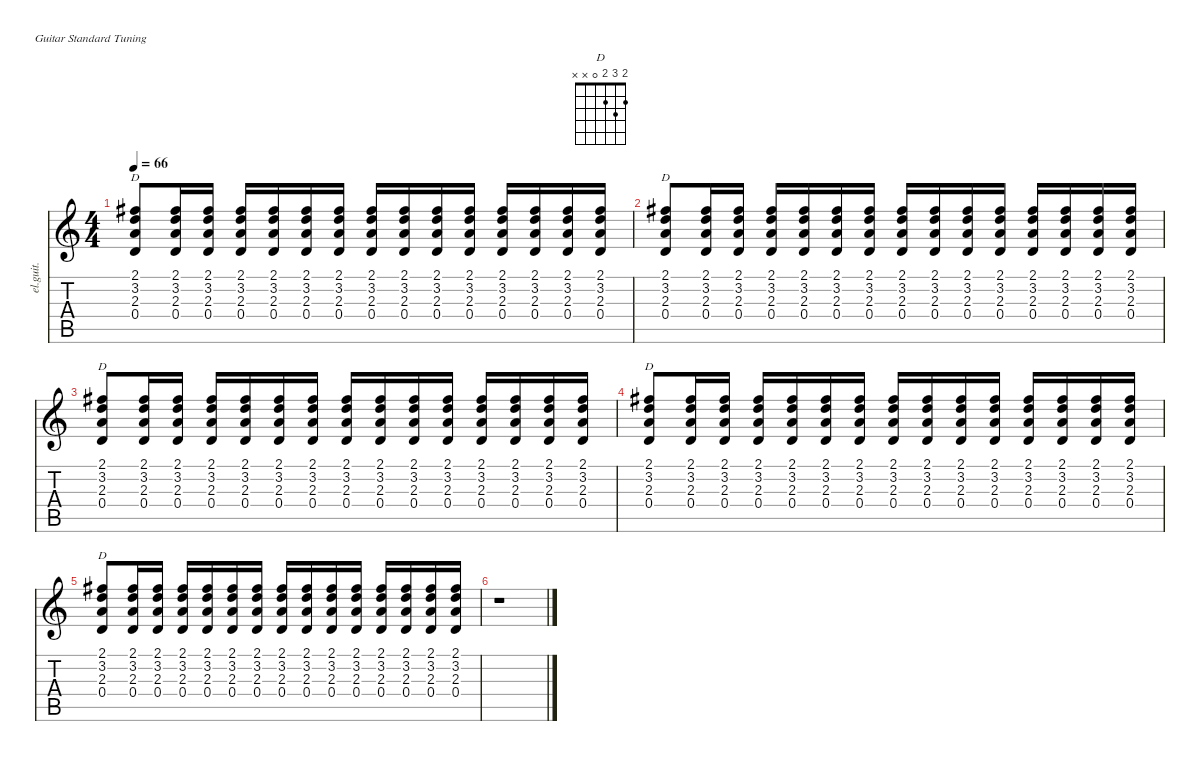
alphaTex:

\defaultSystemsLayout 4
\hideDynamics
\bracketExtendMode nobrackets
\otherSystemsTrackNameOrientation horizontal
\track ("Guitar 2" "el.guit.") {instrument electricguitarclean}
\staff {score tabs}
\tuning (E4 B3 G3 D3 A2 E2)
\chord ("D" 2 3 2 0 x x)
\ts (4 4)
\tempo 66
\clef g2
\ks c
(2.1{acc #} 3.2 2.3 0.4).8{ch "D" dy f} (2.1{acc #} 3.2 2.3 0.4).16 (2.1{acc #} 3.2 2.3 0.4).16 (2.1{acc #} 3.2 2.3 0.4).16 (2.1{acc #} 3.2 2.3 0.4).16 (2.1{acc #} 3.2 2.3 0.4).16 (2.1{acc #} 3.2 2.3 0.4).16 (2.1{acc #} 3.2 2.3 0.4).16 (2.1{acc #} 3.2 2.3 0.4).16 (2.1{acc #} 3.2 2.3 0.4).16 (2.1{acc #} 3.2 2.3 0.4).16 (2.1{acc #} 3.2 2.3 0.4).16 (2.1{acc #} 3.2 2.3 0.4).16 (2.1{acc #} 3.2 2.3 0.4).16 (2.1{acc #} 3.2 2.3 0.4).16 |
(2.1{acc #} 3.2 2.3 0.4).8{ch "D"} (2.1{acc #} 3.2 2.3 0.4).16 (2.1{acc #} 3.2 2.3 0.4).16 (2.1{acc #} 3.2 2.3 0.4).16 (2.1{acc #} 3.2 2.3 0.4).16 (2.1{acc #} 3.2 2.3 0.4).16 (2.1{acc #} 3.2 2.3 0.4).16 (2.1{acc #} 3.2 2.3 0.4).16 (2.1{acc #} 3.2 2.3 0.4).16 (2.1{acc #} 3.2 2.3 0.4).16 (2.1{acc #} 3.2 2.3 0.4).16 (2.1{acc #} 3.2 2.3 0.4).16 (2.1{acc #} 3.2 2.3 0.4).16 (2.1{acc #} 3.2 2.3 0.4).16 (2.1{acc #} 3.2 2.3 0.4).16 |
(2.1{acc #} 3.2 2.3 0.4).8{ch "D"} (2.1{acc #} 3.2 2.3 0.4).16 (2.1{acc #} 3.2 2.3 0.4).16 (2.1{acc #} 3.2 2.3 0.4).16 (2.1{acc #} 3.2 2.3 0.4).16 (2.1{acc #} 3.2 2.3 0.4).16 (2.1{acc #} 3.2 2.3 0.4).16 (2.1{acc #} 3.2 2.3 0.4).16 (2.1{acc #} 3.2 2.3 0.4).16 (2.1{acc #} 3.2 2.3 0.4).16 (2.1{acc #} 3.2 2.3 0.4).16 (2.1{acc #} 3.2 2.3 0.4).16 (2.1{acc #} 3.2 2.3 0.4).16 (2.1{acc #} 3.2 2.3 0.4).16 (2.1{acc #} 3.2 2.3 0.4).16 |
(2.1{acc #} 3.2 2.3 0.4).8{ch "D"} (2.1{acc #} 3.2 2.3 0.4).16 (2.1{acc #} 3.2 2.3 0.4).16 (2.1{acc #} 3.2 2.3 0.4).16 (2.1{acc #} 3.2 2.3 0.4).16 (2.1{acc #} 3.2 2.3 0.4).16 (2.1{acc #} 3.2 2.3 0.4).16 (2.1{acc #} 3.2 2.3 0.4).16 (2.1{acc #} 3.2 2.3 0.4).16 (2.1{acc #} 3.2 2.3 0.4).16 (2.1{acc #} 3.2 2.3 0.4).16 (2.1{acc #} 3.2 2.3 0.4).16 (2.1{acc #} 3.2 2.3 0.4).16 (2.1{acc #} 3.2 2.3 0.4).16 (2.1{acc #} 3.2 2.3 0.4).16 |
(2.1{acc #} 3.2 2.3 0.4).8{ch "D"} (2.1{acc #} 3.2 2.3 0.4).16 (2.1{acc #} 3.2 2.3 0.4).16 (2.1{acc #} 3.2 2.3 0.4).16 (2.1{acc #} 3.2 2.3 0.4).16 (2.1{acc #} 3.2 2.3 0.4).16 (2.1{acc #} 3.2 2.3 0.4).16 (2.1{acc #} 3.2 2.3 0.4).16 (2.1{acc #} 3.2 2.3 0.4).16 (2.1{acc #} 3.2 2.3 0.4).16 (2.1{acc #} 3.2 2.3 0.4).16 (2.1{acc #} 3.2 2.3 0.4).16 (2.1{acc #} 3.2 2.3 0.4).16 (2.1{acc #} 3.2 2.3 0.4).16 (2.1{acc #} 3.2 2.3 0.4).16 |
r.1
